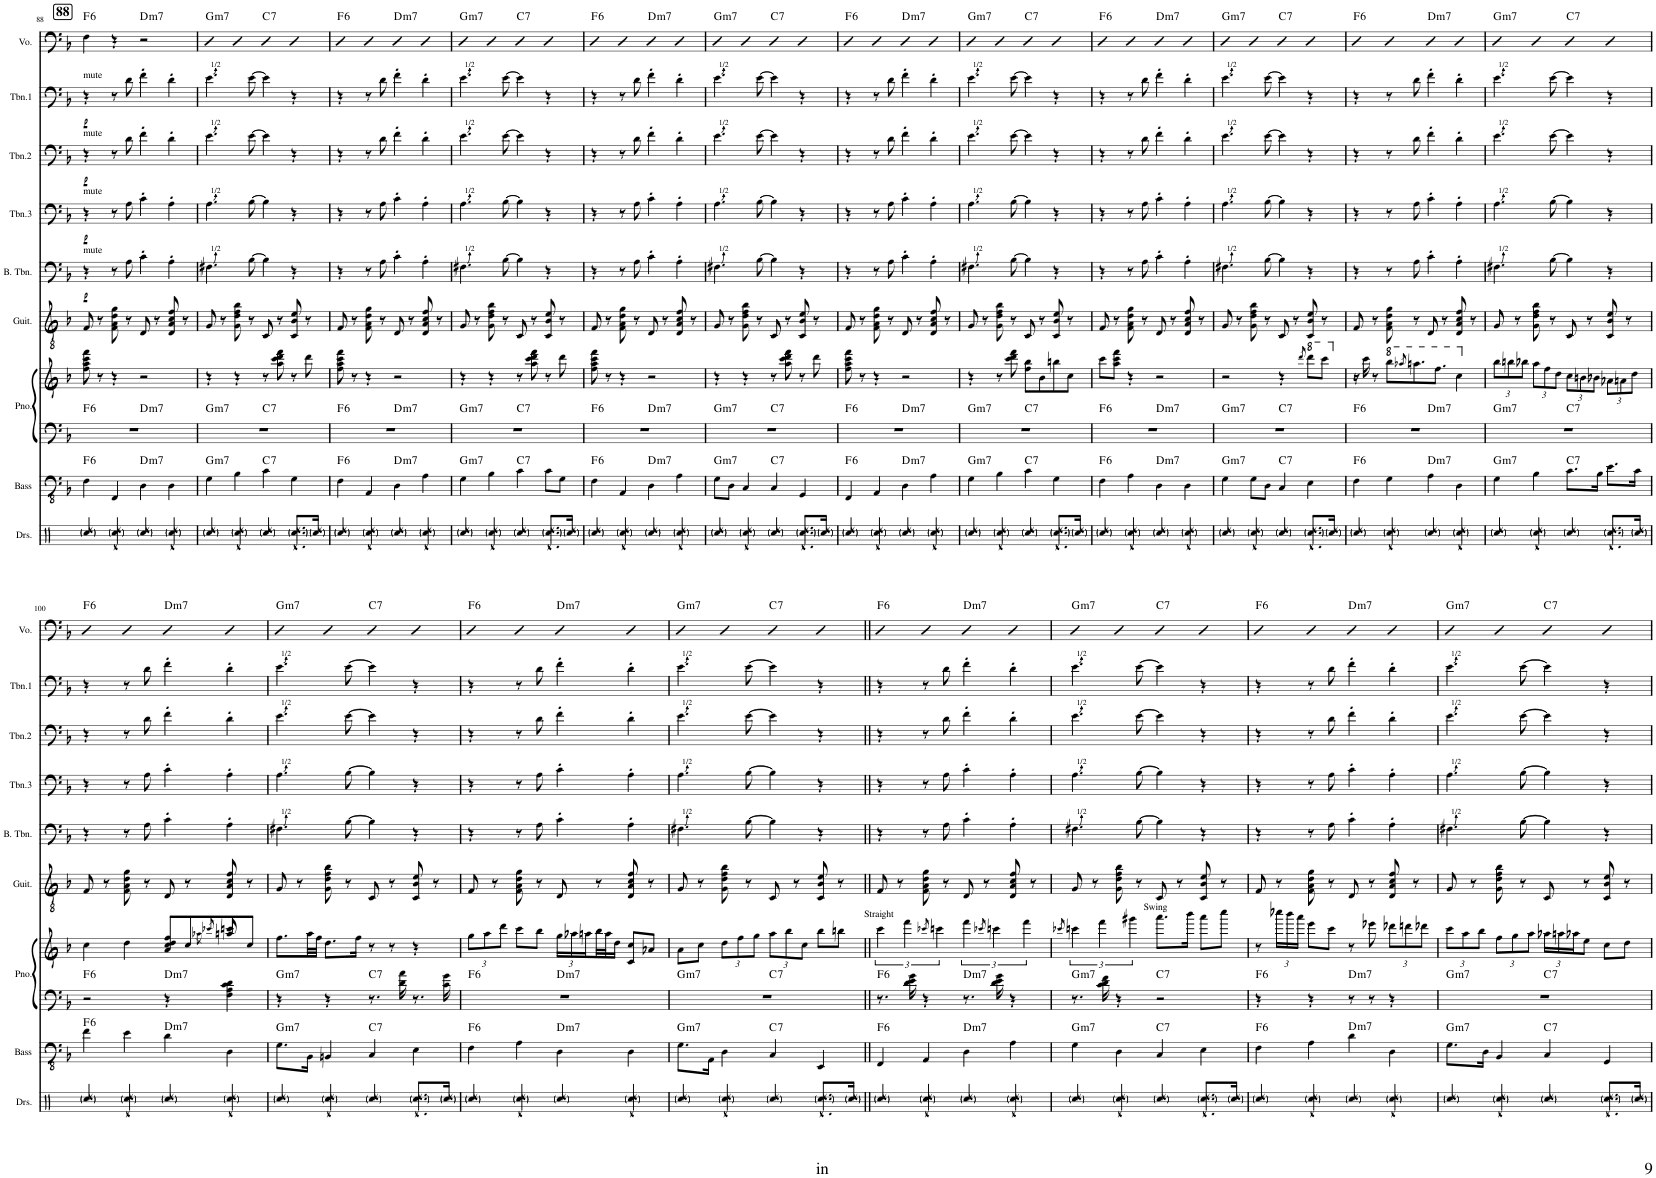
**kern	**harte	**kern	**kern	**harte	**kern	**kern	**dynam	**kern	**dynam	**kern	**dynam	**kern	**dynam	**kern	**harte
*part8	*part8	*part7	*part7	*part7	*part6	*part5	*part5	*part4	*part4	*part3	*part3	*part2	*part2	*part1	*part1
*staff9	*	*staff8	*staff7	*	*staff6	*staff5	*staff5	*staff4	*staff4	*staff3	*staff3	*staff2	*staff2	*staff1	*
*I"Bass	*	*I"Piano	*	*	*I"Guitar	*I"Bass Tromb.	*	*I"Trombone 3	*	*I"Trombone 2	*	*I"Trombone 1	*	*I"Voice	*
*I'Bass	*	*I'Pno.	*	*	*I'Guit.	*	*	*I'Tbn.3	*	*I'Tbn.2	*	*I'Tbn.1	*	*I'Vo.	*
!!LO:PB:g=z
*clefFv4	*	*clefF4	*clefG2	*	*clefGv2	*clefF4	*	*clefF4	*	*clefF4	*	*clefF4	*	*clefF4	*
*k[b-]	*	*k[b-]	*k[b-]	*	*k[b-]	*k[b-]	*	*k[b-]	*	*k[b-]	*	*k[b-]	*	*k[b-]	*
*M4/4	*	*M4/4	*M4/4	*	*M4/4	*M4/4	*	*M4/4	*	*M4/4	*	*M4/4	*	*M4/4	*
!!LO:REH:place=s1:a:B:cj:fs=14:t=88
=88	=88	=88	=88	=88	=88	=88	=88	=88	=88	=88	=88	=88	=88	=88	=88
!	!	!	!	!	!	!	!	!	!	!	!	!LO:TX:a:t=mute	!	!	!
!	!	!	!	!	!	!	!	!	!	!LO:TX:a:t=mute	!	!	!	!	!
!	!	!	!	!	!	!	!	!LO:TX:a:t=mute	!	!	!	!	!	!	!
!	!	!	!	!	!	!LO:TX:a:t=mute	!	!	!	!	!	!	!	!	!
!	!LO:H:kt=6	!	!	!LO:H:kt=6	!	!	!LO:DY:b	!	!LO:DY:b	!	!LO:DY:b	!	!LO:DY:b	!	!LO:H:kt=6
4FF\	F:maj6	1r	8ff\ 8aa\ 8ccc\ 8fff\	F:maj6	8F/	4r	p	4r	p	4r	p	4r	p	4F\	F:maj6
.	.	.	8r	.	8r	.	.	.	.	.	.	.	.	.	.
4FFF/	.	.	4r	.	8F\ 8A\ 8d\ 8g\	8r	.	8r	.	8r	.	8r	.	4r	.
.	.	.	.	.	8r	8A\	.	8A\	.	8d\	.	8d\	.	.	.
!	!LO:H:kt=m7	!	!	!LO:H:kt=m7	!	!	!	!	!	!	!	!	!	!	!LO:H:kt=m7
4DD\	D:min7	.	2r	D:min7	8D/	4c'\	.	4c'\	.	4f'\	.	4f'\	.	2r	D:min7
.	.	.	.	.	8r	.	.	.	.	.	.	.	.	.	.
4DD\	.	.	.	.	8D/ 8A/ 8c/ 8f/	4A'\	.	4A'\	.	4d'\	.	4d'\	.	.	.
.	.	.	.	.	8r	.	.	.	.	.	.	.	.	.	.
=89	=89	=89	=89	=89	=89	=89	=89	=89	=89	=89	=89	=89	=89	=89	=89
!	!LO:H:kt=m7	!	!	!LO:H:kt=m7	!	!	!	!	!	!	!	!	!	!	!LO:H:kt=m7
4GG\	G:min7	1r	4r	G:min7	8G/	4.F#X\	.	4.A\	.	4.e\	.	4.e\	.	4D	G:min7
.	.	.	.	.	8r	.	.	.	.	.	.	.	.	.	.
4BB-\	.	.	4r	.	8G\ 8d\ 8f\ 8b-\	.	.	.	.	.	.	.	.	4D	.
.	.	.	.	.	8r	[8B-\	.	[8B-\	.	[8e\	.	[8e\	.	.	.
!	!LO:H:kt=7	!	!	!LO:H:kt=7	!	!	!	!	!	!	!	!	!	!	!LO:H:kt=7
4C\	C:7	.	8r	C:7	8C/	4B-\]	.	4B-\]	.	4e\]	.	4e\]	.	4D	C:7
.	.	.	8aa\ 8ccc\ 8ddd\ 8fff\	.	8r	.	.	.	.	.	.	.	.	.	.
4GG\	.	.	8r	.	8C/ 8B-/ 8e/	4r	.	4r	.	4r	.	4r	.	4D	.
.	.	.	8ddd\	.	8r	.	.	.	.	.	.	.	.	.	.
=90	=90	=90	=90	=90	=90	=90	=90	=90	=90	=90	=90	=90	=90	=90	=90
!	!LO:H:kt=6	!	!	!LO:H:kt=6	!	!	!	!	!	!	!	!	!	!	!LO:H:kt=6
4FF\	F:maj6	1r	8ff\ 8aa\ 8ccc\ 8fff\	F:maj6	8F/	4r	.	4r	.	4r	.	4r	.	4D	F:maj6
.	.	.	8r	.	8r	.	.	.	.	.	.	.	.	.	.
4AAA/	.	.	4r	.	8F\ 8A\ 8d\ 8g\	8r	.	8r	.	8r	.	8r	.	4D	.
.	.	.	.	.	8r	8A\	.	8A\	.	8d\	.	8d\	.	.	.
!	!LO:H:kt=m7	!	!	!LO:H:kt=m7	!	!	!	!	!	!	!	!	!	!	!LO:H:kt=m7
4DD\	D:min7	.	2r	D:min7	8D/	4c'\	.	4c'\	.	4f'\	.	4f'\	.	4D	D:min7
.	.	.	.	.	8r	.	.	.	.	.	.	.	.	.	.
4AA\	.	.	.	.	8D/ 8A/ 8c/ 8f/	4A'\	.	4A'\	.	4d'\	.	4d'\	.	4D	.
.	.	.	.	.	8r	.	.	.	.	.	.	.	.	.	.
=91	=91	=91	=91	=91	=91	=91	=91	=91	=91	=91	=91	=91	=91	=91	=91
!	!LO:H:kt=m7	!	!	!LO:H:kt=m7	!	!	!	!	!	!	!	!	!	!	!LO:H:kt=m7
4GG\	G:min7	1r	4r	G:min7	8G/	4.F#X\	.	4.A\	.	4.e\	.	4.e\	.	4D	G:min7
.	.	.	.	.	8r	.	.	.	.	.	.	.	.	.	.
4BB-\	.	.	4r	.	8G\ 8d\ 8f\ 8b-\	.	.	.	.	.	.	.	.	4D	.
.	.	.	.	.	8r	[8B-\	.	[8B-\	.	[8e\	.	[8e\	.	.	.
!	!LO:H:kt=7	!	!	!LO:H:kt=7	!	!	!	!	!	!	!	!	!	!	!LO:H:kt=7
4C\	C:7	.	8r	C:7	8C/	4B-\]	.	4B-\]	.	4e\]	.	4e\]	.	4D	C:7
.	.	.	8aa\ 8ccc\ 8ddd\ 8fff\	.	8r	.	.	.	.	.	.	.	.	.	.
8C\L	.	.	8r	.	8C/ 8B-/ 8e/	4r	.	4r	.	4r	.	4r	.	4D	.
8GG\J	.	.	8ddd\	.	8r	.	.	.	.	.	.	.	.	.	.
=92	=92	=92	=92	=92	=92	=92	=92	=92	=92	=92	=92	=92	=92	=92	=92
!	!LO:H:kt=6	!	!	!LO:H:kt=6	!	!	!	!	!	!	!	!	!	!	!LO:H:kt=6
4FF\	F:maj6	1r	8ff\ 8aa\ 8ccc\ 8fff\	F:maj6	8F/	4r	.	4r	.	4r	.	4r	.	4D	F:maj6
.	.	.	8r	.	8r	.	.	.	.	.	.	.	.	.	.
4AAA/	.	.	4r	.	8F\ 8A\ 8d\ 8g\	8r	.	8r	.	8r	.	8r	.	4D	.
.	.	.	.	.	8r	8A\	.	8A\	.	8d\	.	8d\	.	.	.
!	!LO:H:kt=m7	!	!	!LO:H:kt=m7	!	!	!	!	!	!	!	!	!	!	!LO:H:kt=m7
4DD\	D:min7	.	2r	D:min7	8D/	4c'\	.	4c'\	.	4f'\	.	4f'\	.	4D	D:min7
.	.	.	.	.	8r	.	.	.	.	.	.	.	.	.	.
4AA\	.	.	.	.	8D/ 8A/ 8c/ 8f/	4A'\	.	4A'\	.	4d'\	.	4d'\	.	4D	.
.	.	.	.	.	8r	.	.	.	.	.	.	.	.	.	.
=93	=93	=93	=93	=93	=93	=93	=93	=93	=93	=93	=93	=93	=93	=93	=93
!	!LO:H:kt=m7	!	!	!LO:H:kt=m7	!	!	!	!	!	!	!	!	!	!	!LO:H:kt=m7
8GG\L	G:min7	1r	4r	G:min7	8G/	4.F#X\	.	4.A\	.	4.e\	.	4.e\	.	4D	G:min7
8DD\J	.	.	.	.	8r	.	.	.	.	.	.	.	.	.	.
4CC/	.	.	4r	.	8G\ 8d\ 8f\ 8b-\	.	.	.	.	.	.	.	.	4D	.
.	.	.	.	.	8r	[8B-\	.	[8B-\	.	[8e\	.	[8e\	.	.	.
!	!LO:H:kt=7	!	!	!LO:H:kt=7	!	!	!	!	!	!	!	!	!	!	!LO:H:kt=7
4CC/	C:7	.	8r	C:7	8C/	4B-\]	.	4B-\]	.	4e\]	.	4e\]	.	4D	C:7
.	.	.	8aa\ 8ccc\ 8ddd\ 8fff\	.	8r	.	.	.	.	.	.	.	.	.	.
4GGG/	.	.	8r	.	8C/ 8B-/ 8e/	4r	.	4r	.	4r	.	4r	.	4D	.
.	.	.	8ddd\	.	8r	.	.	.	.	.	.	.	.	.	.
=94	=94	=94	=94	=94	=94	=94	=94	=94	=94	=94	=94	=94	=94	=94	=94
!	!LO:H:kt=6	!	!	!LO:H:kt=6	!	!	!	!	!	!	!	!	!	!	!LO:H:kt=6
4FFF/	F:maj6	1r	8ff\ 8aa\ 8ccc\ 8fff\	F:maj6	8F/	4r	.	4r	.	4r	.	4r	.	4D	F:maj6
.	.	.	8r	.	8r	.	.	.	.	.	.	.	.	.	.
4AAA/	.	.	4r	.	8F\ 8A\ 8d\ 8g\	8r	.	8r	.	8r	.	8r	.	4D	.
.	.	.	.	.	8r	8A\	.	8A\	.	8d\	.	8d\	.	.	.
!	!LO:H:kt=m7	!	!	!LO:H:kt=m7	!	!	!	!	!	!	!	!	!	!	!LO:H:kt=m7
4DD\	D:min7	.	2r	D:min7	8D/	4c'\	.	4c'\	.	4f'\	.	4f'\	.	4D	D:min7
.	.	.	.	.	8r	.	.	.	.	.	.	.	.	.	.
4AA\	.	.	.	.	8D/ 8A/ 8c/ 8f/	4A'\	.	4A'\	.	4d'\	.	4d'\	.	4D	.
.	.	.	.	.	8r	.	.	.	.	.	.	.	.	.	.
=95	=95	=95	=95	=95	=95	=95	=95	=95	=95	=95	=95	=95	=95	=95	=95
!	!LO:H:kt=m7	!	!	!LO:H:kt=m7	!	!	!	!	!	!	!	!	!	!	!LO:H:kt=m7
4GG\	G:min7	1r	4r	G:min7	8G/	4.F#X\	.	4.A\	.	4.e\	.	4.e\	.	4D	G:min7
.	.	.	.	.	8r	.	.	.	.	.	.	.	.	.	.
4BB-\	.	.	8r	.	8G\ 8d\ 8f\ 8b-\	.	.	.	.	.	.	.	.	4D	.
.	.	.	8ccc\ 8ddd\ 8fff\	.	8r	[8B-\	.	[8B-\	.	[8e\	.	[8e\	.	.	.
!	!LO:H:kt=7	!	!	!LO:H:kt=7	!	!	!	!	!	!	!	!	!	!	!LO:H:kt=7
4C\	C:7	.	8ff\ 8bb-\L	C:7	8C/	4B-\]	.	4B-\]	.	4e\]	.	4e\]	.	4D	C:7
.	.	.	8b-\	.	8r	.	.	.	.	.	.	.	.	.	.
4GG\	.	.	8bbn\	.	8C/ 8B-/ 8e/	4r	.	4r	.	4r	.	4r	.	4D	.
.	.	.	8cc\J	.	8r	.	.	.	.	.	.	.	.	.	.
=96	=96	=96	=96	=96	=96	=96	=96	=96	=96	=96	=96	=96	=96	=96	=96
!	!LO:H:kt=6	!	!	!LO:H:kt=6	!	!	!	!	!	!	!	!	!	!	!LO:H:kt=6
4FF\	F:maj6	1r	8ccc\L	F:maj6	8F/	4r	.	4r	.	4r	.	4r	.	4D	F:maj6
.	.	.	8aa\ 8ccc\ 8fff\J	.	8r	.	.	.	.	.	.	.	.	.	.
4AA\	.	.	4r	.	8F\ 8A\ 8d\ 8g\	8r	.	8r	.	8r	.	8r	.	4D	.
.	.	.	.	.	8r	8A\	.	8A\	.	8d\	.	8d\	.	.	.
!	!LO:H:kt=m7	!	!	!LO:H:kt=m7	!	!	!	!	!	!	!	!	!	!	!LO:H:kt=m7
4DD\	D:min7	.	2r	D:min7	8D/	4c'\	.	4c'\	.	4f'\	.	4f'\	.	4D	D:min7
.	.	.	.	.	8r	.	.	.	.	.	.	.	.	.	.
4DD\	.	.	.	.	8D/ 8A/ 8c/ 8f/	4A'\	.	4A'\	.	4d'\	.	4d'\	.	4D	.
.	.	.	.	.	8r	.	.	.	.	.	.	.	.	.	.
=97	=97	=97	=97	=97	=97	=97	=97	=97	=97	=97	=97	=97	=97	=97	=97
!	!LO:H:kt=m7	!	!	!LO:H:kt=m7	!	!	!	!	!	!	!	!	!	!	!LO:H:kt=m7
4GG\	G:min7	1r	2r	G:min7	8G/	4.F#X\	.	4.A\	.	4.e\	.	4.e\	.	4D	G:min7
.	.	.	.	.	8r	.	.	.	.	.	.	.	.	.	.
8GG\L	.	.	.	.	8G\ 8d\ 8f\ 8b-\	.	.	.	.	.	.	.	.	4D	.
8DD\J	.	.	.	.	8r	[8B-\	.	[8B-\	.	[8e\	.	[8e\	.	.	.
!	!LO:H:kt=7	!	!	!LO:H:kt=7	!	!	!	!	!	!	!	!	!	!	!LO:H:kt=7
4CC/	C:7	.	4r	C:7	8C/	4B-\]	.	4B-\]	.	4e\]	.	4e\]	.	4D	C:7
.	.	.	.	.	8r	.	.	.	.	.	.	.	.	.	.
.	.	.	8qdddd/	.	.	.	.	.	.	.	.	.	.	.	.
4EE\	.	.	8dddd\L	.	8C/ 8B-/ 8e/	4r	.	4r	.	4r	.	4r	.	4D	.
.	.	.	8cccc\J	.	8r	.	.	.	.	.	.	.	.	.	.
=98	=98	=98	=98	=98	=98	=98	=98	=98	=98	=98	=98	=98	=98	=98	=98
!	!LO:H:kt=6	!	!	!LO:H:kt=6	!	!	!	!	!	!	!	!	!	!	!LO:H:kt=6
*	*	*	*^	*	*	*	*	*	*	*	*	*	*	*	*
4FF\	F:maj6	1r	16r	2ryy	F:maj6	8F/	4r	.	4r	.	4r	.	4r	.	4D	F:maj6
.	.	.	16ccc\	.	.	.	.	.	.	.	.	.	.	.	.	.
.	.	.	8r	.	.	8r	.	.	.	.	.	.	.	.	.	.
4GG\	.	.	8bbb-\L	.	.	8F\ 8A\ 8d\ 8g\	8r	.	8r	.	8r	.	8r	.	4D	.
.	.	.	8qaaa-X/	.	.	.	.	.	.	.	.	.	.	.	.	.
.	.	.	8.aaan\	.	.	8r	8A\	.	8A\	.	8d\	.	8d\	.	.	.
!	!LO:H:kt=m7	!	!	!	!LO:H:kt=m7	!	!	!	!	!	!	!	!	!	!	!LO:H:kt=m7
4AA\	D:min7	.	.	2ryy	D:min7	8D/	4c'\	.	4c'\	.	4f'\	.	4f'\	.	4D	D:min7
.	.	.	8.fff\J	.	.	.	.	.	.	.	.	.	.	.	.	.
.	.	.	.	.	.	8r	.	.	.	.	.	.	.	.	.	.
4DD\	.	.	4ccc\	.	.	8D/ 8A/ 8c/ 8f/	4A'\	.	4A'\	.	4d'\	.	4d'\	.	4D	.
.	.	.	.	.	.	8r	.	.	.	.	.	.	.	.	.	.
*	*	*	*v	*v	*	*	*	*	*	*	*	*	*	*	*	*
=99	=99	=99	=99	=99	=99	=99	=99	=99	=99	=99	=99	=99	=99	=99	=99
*	*	*	*Xbrackettup	*	*	*	*	*	*	*	*	*	*	*	*
*	*	*	*^	*	*	*	*	*	*	*	*	*	*	*	*
!	!LO:H:kt=m7	!	!	!	!LO:H:kt=m7	!	!	!	!	!	!	!	!	!	!	!LO:H:kt=m7
*	*	*	*v	*v	*	*	*	*	*	*	*	*	*	*	*	*
4GG\	G:min7	1r	12bb-\L	G:min7	8G/	4.F#X\	.	4.A\	.	4.e\	.	4.e\	.	4D	G:min7
.	.	.	12bbn\	.	.	.	.	.	.	.	.	.	.	.	.
.	.	.	.	.	8r	.	.	.	.	.	.	.	.	.	.
.	.	.	12bb-X\J	.	.	.	.	.	.	.	.	.	.	.	.
4BB-\	.	.	12aa\L	.	8G\ 8d\ 8f\ 8b-\	.	.	.	.	.	.	.	.	4D	.
.	.	.	12ff\	.	.	.	.	.	.	.	.	.	.	.	.
.	.	.	.	.	8r	[8B-\	.	[8B-\	.	[8e\	.	[8e\	.	.	.
.	.	.	12dd\J	.	.	.	.	.	.	.	.	.	.	.	.
!	!LO:H:kt=7	!	!	!LO:H:kt=7	!	!	!	!	!	!	!	!	!	!	!LO:H:kt=7
8.C\L	C:7	.	12cc\L	C:7	8C/	4B-\]	.	4B-\]	.	4e\]	.	4e\]	.	4D	C:7
.	.	.	12bn\	.	.	.	.	.	.	.	.	.	.	.	.
.	.	.	.	.	8r	.	.	.	.	.	.	.	.	.	.
.	.	.	12b-X\J	.	.	.	.	.	.	.	.	.	.	.	.
16BB-\Jk	.	.	.	.	.	.	.	.	.	.	.	.	.	.	.
8.E\L	.	.	12a-X\L	.	8C/ 8B-/ 8e/	4r	.	4r	.	4r	.	4r	.	4D	.
.	.	.	12an\	.	.	.	.	.	.	.	.	.	.	.	.
.	.	.	.	.	8r	.	.	.	.	.	.	.	.	.	.
.	.	.	12dd\J	.	.	.	.	.	.	.	.	.	.	.	.
16C\Jk	.	.	.	.	.	.	.	.	.	.	.	.	.	.	.
!!LO:LB:g=z
=100	=100	=100	=100	=100	=100	=100	=100	=100	=100	=100	=100	=100	=100	=100	=100
*	*	*	*^	*	*	*	*	*	*	*	*	*	*	*	*
!	!LO:H:kt=6	!	!	!	!LO:H:kt=6	!	!	!	!	!	!	!	!	!	!	!LO:H:kt=6
4F\	F:maj6	2r	4cc\	2.ryy	F:maj6	8F/	4r	.	4r	.	4r	.	4r	.	4D	F:maj6
.	.	.	.	.	.	8r	.	.	.	.	.	.	.	.	.	.
4E\	.	.	4dd\	.	.	8F\ 8A\ 8d\ 8g\	8r	.	8r	.	8r	.	8r	.	4D	.
.	.	.	.	.	.	8r	8A\	.	8A\	.	8d\	.	8d\	.	.	.
!	!LO:H:kt=m7	!	!	!	!LO:H:kt=m7	!	!	!	!	!	!	!	!	!	!	!LO:H:kt=m7
4D\	D:min7	4r	8a/ 8cc/ 8dd/ 8ff/L	.	D:min7	8D/	4c'\	.	4c'\	.	4f'\	.	4f'\	.	4D	D:min7
.	.	.	8cc/	.	.	8r	.	.	.	.	.	.	.	.	.	.
.	.	.	8qccc-X/	8qaa-X\	.	.	.	.	.	.	.	.	.	.	.	.
4DD\	.	4F\ 4A\ 4c\ 4d\	8cccn/	8aan/	.	8D/ 8A/ 8c/ 8f/	4A'\	.	4A'\	.	4d'\	.	4d'\	.	4D	.
.	.	.	8cc/J	8ryy	.	8r	.	.	.	.	.	.	.	.	.	.
=101	=101	=101	=101	=101	=101	=101	=101	=101	=101	=101	=101	=101	=101	=101	=101	=101
!	!LO:H:kt=m7	!	!	!	!LO:H:kt=m7	!	!	!	!	!	!	!	!	!	!	!LO:H:kt=m7
*	*	*	*v	*v	*	*	*	*	*	*	*	*	*	*	*	*
8.GG\L	G:min7	4r	8.ff\L	G:min7	8G/	4.F#X\	.	4.A\	.	4.e\	.	4.e\	.	4D	G:min7
.	.	.	.	.	8r	.	.	.	.	.	.	.	.	.	.
16BBB-\Jk	.	.	32aa\LL	.	.	.	.	.	.	.	.	.	.	.	.
.	.	.	32ff\JJJ	.	.	.	.	.	.	.	.	.	.	.	.
4BBBn/	.	4r	8.dd\L	.	8G\ 8d\ 8f\ 8b-\	.	.	.	.	.	.	.	.	4D	.
.	.	.	.	.	8r	[8B-\	.	[8B-\	.	[8e\	.	[8e\	.	.	.
.	.	.	16ff\Jk	.	.	.	.	.	.	.	.	.	.	.	.
!	!LO:H:kt=7	!	!	!LO:H:kt=7	!	!	!	!	!	!	!	!	!	!	!LO:H:kt=7
4CC/	C:7	8.r	8r	C:7	8C/	4B-\]	.	4B-\]	.	4e\]	.	4e\]	.	4D	C:7
.	.	.	8r	.	8r	.	.	.	.	.	.	.	.	.	.
.	.	16d\ 16a\	.	.	.	.	.	.	.	.	.	.	.	.	.
4EE\	.	8.r	4r	.	8C/ 8B-/ 8e/	4r	.	4r	.	4r	.	4r	.	4D	.
.	.	.	.	.	8r	.	.	.	.	.	.	.	.	.	.
.	.	16c\ 16g\	.	.	.	.	.	.	.	.	.	.	.	.	.
=102	=102	=102	=102	=102	=102	=102	=102	=102	=102	=102	=102	=102	=102	=102	=102
!	!LO:H:kt=6	!	!	!LO:H:kt=6	!	!	!	!	!	!	!	!	!	!	!LO:H:kt=6
4FF\	F:maj6	1r	12gg\L	F:maj6	8F/	4r	.	4r	.	4r	.	4r	.	4D	F:maj6
.	.	.	12aa\	.	.	.	.	.	.	.	.	.	.	.	.
.	.	.	.	.	8r	.	.	.	.	.	.	.	.	.	.
.	.	.	12ddd\J	.	.	.	.	.	.	.	.	.	.	.	.
4AA\	.	.	8ccc\L	.	8F\ 8A\ 8d\ 8g\	8r	.	8r	.	8r	.	8r	.	4D	.
.	.	.	8bb-\J	.	8r	8A\	.	8A\	.	8d\	.	8d\	.	.	.
!	!LO:H:kt=m7	!	!	!LO:H:kt=m7	!	!	!	!	!	!	!	!	!	!	!LO:H:kt=m7
4DD\	D:min7	.	24gg\LL	D:min7	8D/	4c'\	.	4c'\	.	4f'\	.	4f'\	.	4D	D:min7
.	.	.	24aa-X\	.	.	.	.	.	.	.	.	.	.	.	.
.	.	.	24aan\	.	.	.	.	.	.	.	.	.	.	.	.
.	.	.	32bb-\L	.	8r	.	.	.	.	.	.	.	.	.	.
.	.	.	32aa\J	.	.	.	.	.	.	.	.	.	.	.	.
.	.	.	16dd\JJ	.	.	.	.	.	.	.	.	.	.	.	.
4DD\	.	.	8c/ 8cc/L	.	8D/ 8A/ 8c/ 8f/	4A'\	.	4A'\	.	4d'\	.	4d'\	.	4D	.
.	.	.	8a-X/J	.	8r	.	.	.	.	.	.	.	.	.	.
=103	=103	=103	=103	=103	=103	=103	=103	=103	=103	=103	=103	=103	=103	=103	=103
!	!LO:H:kt=m7	!	!	!LO:H:kt=m7	!	!	!	!	!	!	!	!	!	!	!LO:H:kt=m7
8.GG\L	G:min7	1r	8a\L	G:min7	8G/	4.F#X\	.	4.A\	.	4.e\	.	4.e\	.	4D	G:min7
.	.	.	8cc\J	.	8r	.	.	.	.	.	.	.	.	.	.
16AAA\Jk	.	.	.	.	.	.	.	.	.	.	.	.	.	.	.
4DD\	.	.	12dd\L	.	8G\ 8d\ 8f\ 8b-\	.	.	.	.	.	.	.	.	4D	.
.	.	.	12ff\	.	.	.	.	.	.	.	.	.	.	.	.
.	.	.	.	.	8r	[8B-\	.	[8B-\	.	[8e\	.	[8e\	.	.	.
.	.	.	12gg\J	.	.	.	.	.	.	.	.	.	.	.	.
!	!LO:H:kt=7	!	!	!LO:H:kt=7	!	!	!	!	!	!	!	!	!	!	!LO:H:kt=7
4CC/	C:7	.	12aa\L	C:7	8C/	4B-\]	.	4B-\]	.	4e\]	.	4e\]	.	4D	C:7
.	.	.	12bb-\	.	.	.	.	.	.	.	.	.	.	.	.
.	.	.	.	.	8r	.	.	.	.	.	.	.	.	.	.
.	.	.	12cc\J	.	.	.	.	.	.	.	.	.	.	.	.
4EEE/	.	.	8bb-\L	.	8C/ 8B-/ 8e/	4r	.	4r	.	4r	.	4r	.	4D	.
.	.	.	8bbn\J	.	8r	.	.	.	.	.	.	.	.	.	.
=104||	=104||	=104||	=104||	=104||	=104||	=104||	=104||	=104||	=104||	=104||	=104||	=104||	=104||	=104||	=104||
*	*	*	*brackettup	*	*	*	*	*	*	*	*	*	*	*	*
!	!LO:H:kt=6	!	!LO:TX:a:t=Straight	!LO:H:kt=6	!	!	!	!	!	!	!	!	!	!	!LO:H:kt=6
4FFF/	F:maj6	8.r	6ccc\	F:maj6	8F/	4r	.	4r	.	4r	.	4r	.	4D	F:maj6
.	.	.	.	.	8r	.	.	.	.	.	.	.	.	.	.
.	.	.	6fff\	.	.	.	.	.	.	.	.	.	.	.	.
.	.	16d\ 16e\ 16g\	.	.	.	.	.	.	.	.	.	.	.	.	.
4AAA/	.	4r	.	.	8F\ 8A\ 8d\ 8g\	8r	.	8r	.	8r	.	8r	.	4D	.
.	.	.	8qccc-X/	.	.	.	.	.	.	.	.	.	.	.	.
.	.	.	6cccn\	.	.	.	.	.	.	.	.	.	.	.	.
.	.	.	.	.	8r	8A\	.	8A\	.	8d\	.	8d\	.	.	.
!	!LO:H:kt=m7	!	!	!LO:H:kt=m7	!	!	!	!	!	!	!	!	!	!	!LO:H:kt=m7
4DD\	D:min7	8.r	6fff\	D:min7	8D/	4c'\	.	4c'\	.	4f'\	.	4f'\	.	4D	D:min7
.	.	.	.	.	8r	.	.	.	.	.	.	.	.	.	.
.	.	.	8qccc-X/	.	.	.	.	.	.	.	.	.	.	.	.
.	.	.	6cccn\	.	.	.	.	.	.	.	.	.	.	.	.
.	.	16d\ 16e\ 16g\	.	.	.	.	.	.	.	.	.	.	.	.	.
4AA\	.	4r	.	.	8D/ 8A/ 8c/ 8f/	4A'\	.	4A'\	.	4d'\	.	4d'\	.	4D	.
.	.	.	6fff\	.	.	.	.	.	.	.	.	.	.	.	.
.	.	.	.	.	8r	.	.	.	.	.	.	.	.	.	.
=105	=105	=105	=105	=105	=105	=105	=105	=105	=105	=105	=105	=105	=105	=105	=105
.	.	.	8qccc-X/	.	.	.	.	.	.	.	.	.	.	.	.
!	!LO:H:kt=m7	!	!	!LO:H:kt=m7	!	!	!	!	!	!	!	!	!	!	!LO:H:kt=m7
4GG\	G:min7	8.r	6cccn\	G:min7	8G/	4.F#X\	.	4.A\	.	4.e\	.	4.e\	.	4D	G:min7
.	.	.	.	.	8r	.	.	.	.	.	.	.	.	.	.
.	.	.	6fff\	.	.	.	.	.	.	.	.	.	.	.	.
.	.	16c\ 16d\ 16f\	.	.	.	.	.	.	.	.	.	.	.	.	.
4DD\	.	4r	.	.	8G\ 8d\ 8f\ 8b-\	.	.	.	.	.	.	.	.	4D	.
.	.	.	6ggg#X\	.	.	.	.	.	.	.	.	.	.	.	.
.	.	.	.	.	8r	[8B-\	.	[8B-\	.	[8e\	.	[8e\	.	.	.
!	!LO:H:kt=7	!	!LO:TX:a:t=Swing	!LO:H:kt=7	!	!	!	!	!	!	!	!	!	!	!LO:H:kt=7
4CC/	C:7	2r	8.aaa\L	C:7	8C/	4B-\]	.	4B-\]	.	4e\]	.	4e\]	.	4D	C:7
.	.	.	.	.	8r	.	.	.	.	.	.	.	.	.	.
.	.	.	16bbb-\Jk	.	.	.	.	.	.	.	.	.	.	.	.
4EE\	.	.	8aaa\L	.	8C/ 8B-/ 8e/	4r	.	4r	.	4r	.	4r	.	4D	.
.	.	.	8cccc\J	.	8r	.	.	.	.	.	.	.	.	.	.
=106	=106	=106	=106	=106	=106	=106	=106	=106	=106	=106	=106	=106	=106	=106	=106
!	!LO:H:kt=6	!	!	!LO:H:kt=6	!	!	!	!	!	!	!	!	!	!	!LO:H:kt=6
4FF\	F:maj6	4r	8r	F:maj6	8F/	4r	.	4r	.	4r	.	4r	.	4D	F:maj6
*	*	*	*Xbrackettup	*	*	*	*	*	*	*	*	*	*	*	*
.	.	.	24cccc-X\LL	.	8r	.	.	.	.	.	.	.	.	.	.
.	.	.	24bbb-\	.	.	.	.	.	.	.	.	.	.	.	.
.	.	.	24aaa\JJ	.	.	.	.	.	.	.	.	.	.	.	.
4AA\	.	4r	8eee\L	.	8F\ 8A\ 8d\ 8g\	8r	.	8r	.	8r	.	8r	.	4D	.
.	.	.	8ccc\J	.	8r	8A\	.	8A\	.	8d\	.	8d\	.	.	.
!	!LO:H:kt=m7	!	!	!LO:H:kt=m7	!	!	!	!	!	!	!	!	!	!	!LO:H:kt=m7
4D\	D:min7	8r	8r	D:min7	8D/	4c'\	.	4c'\	.	4f'\	.	4f'\	.	4D	D:min7
.	.	8r	8eee-X\	.	8r	.	.	.	.	.	.	.	.	.	.
4DD\	.	4r	12ddd-X\L	.	8D/ 8A/ 8c/ 8f/	4A'\	.	4A'\	.	4d'\	.	4d'\	.	4D	.
.	.	.	12dddn\	.	.	.	.	.	.	.	.	.	.	.	.
.	.	.	.	.	8r	.	.	.	.	.	.	.	.	.	.
.	.	.	12ddd-X\J	.	.	.	.	.	.	.	.	.	.	.	.
=107	=107	=107	=107	=107	=107	=107	=107	=107	=107	=107	=107	=107	=107	=107	=107
!	!LO:H:kt=m7	!	!	!LO:H:kt=m7	!	!	!	!	!	!	!	!	!	!	!LO:H:kt=m7
8.GG\L	G:min7	1r	12ccc\L	G:min7	8G/	4.F#X\	.	4.A\	.	4.e\	.	4.e\	.	4D	G:min7
.	.	.	12aa\	.	.	.	.	.	.	.	.	.	.	.	.
.	.	.	.	.	8r	.	.	.	.	.	.	.	.	.	.
.	.	.	12bb-\J	.	.	.	.	.	.	.	.	.	.	.	.
16DD\Jk	.	.	.	.	.	.	.	.	.	.	.	.	.	.	.
4BBB-/	.	.	12ff\L	.	8G\ 8d\ 8f\ 8b-\	.	.	.	.	.	.	.	.	4D	.
.	.	.	12gg\	.	.	.	.	.	.	.	.	.	.	.	.
.	.	.	.	.	8r	[8B-\	.	[8B-\	.	[8e\	.	[8e\	.	.	.
.	.	.	12aa\J	.	.	.	.	.	.	.	.	.	.	.	.
!	!LO:H:kt=7	!	!	!LO:H:kt=7	!	!	!	!	!	!	!	!	!	!	!LO:H:kt=7
4CC/	C:7	.	24aa-X\LL	C:7	8C/	4B-\]	.	4B-\]	.	4e\]	.	4e\]	.	4D	C:7
.	.	.	24aan\	.	.	.	.	.	.	.	.	.	.	.	.
.	.	.	24aa-X\J	.	.	.	.	.	.	.	.	.	.	.	.
.	.	.	8ee\J	.	8r	.	.	.	.	.	.	.	.	.	.
4GGG/	.	.	8cc\L	.	8C/ 8B-/ 8e/	4r	.	4r	.	4r	.	4r	.	4D	.
.	.	.	8dd\J	.	8r	.	.	.	.	.	.	.	.	.	.
=	=	=	=	=	=	=	=	=	=	=	=	=	=	=	=
*-	*-	*-	*-	*-	*-	*-	*-	*-	*-	*-	*-	*-	*-	*-	*-
